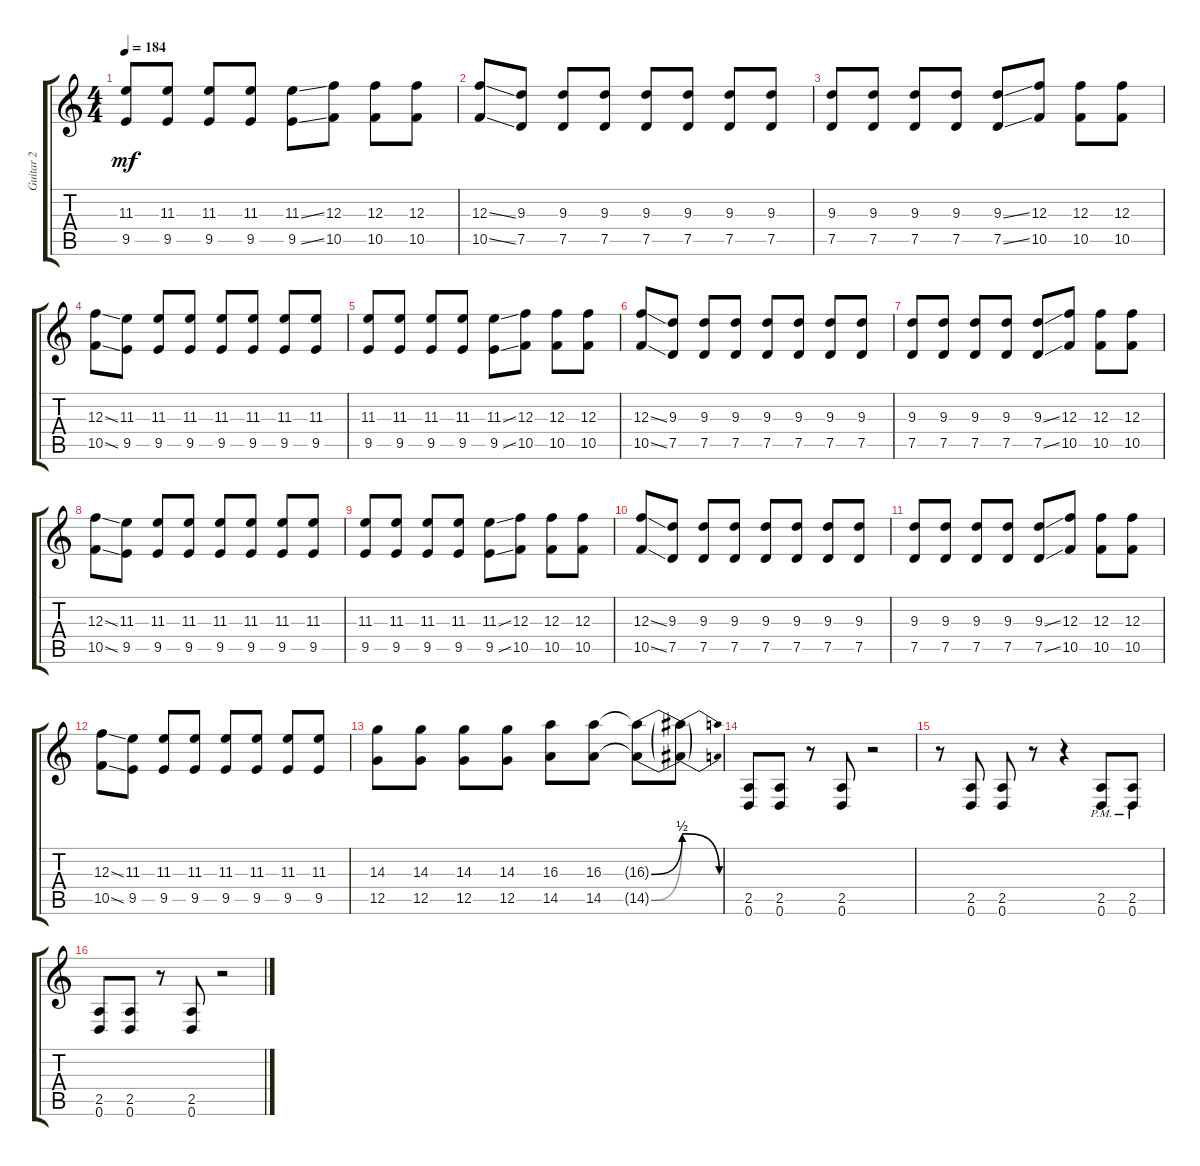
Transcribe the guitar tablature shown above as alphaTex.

\track ("Guitar 2" "Guitar 2") {instrument distortionguitar}
\staff {score tabs}
\tuning (D4 A3 F3 C3 G2 D2) {hide}
\ts (4 4)
\tempo 184
\clef g2
\ks c
(11.3 9.5).8{dy mf} (11.3 9.5).8 (11.3 9.5).8 (11.3 9.5).8 (11.3{ss} 9.5{ss}).8 (12.3 10.5).8 (12.3 10.5).8 (12.3 10.5).8 |
(12.3{ss} 10.5{ss}).8 (9.3 7.5).8 (9.3 7.5).8 (9.3 7.5).8 (9.3 7.5).8 (9.3 7.5).8 (9.3 7.5).8 (9.3 7.5).8 |
(9.3 7.5).8 (9.3 7.5).8 (9.3 7.5).8 (9.3 7.5).8 (9.3{ss} 7.5{ss}).8 (12.3 10.5).8 (12.3 10.5).8 (12.3 10.5).8 |
(12.3{ss} 10.5{ss}).8 (11.3 9.5).8 (11.3 9.5).8 (11.3 9.5).8 (11.3 9.5).8 (11.3 9.5).8 (11.3 9.5).8 (11.3 9.5).8 |
(11.3 9.5).8 (11.3 9.5).8 (11.3 9.5).8 (11.3 9.5).8 (11.3{ss} 9.5{ss}).8 (12.3 10.5).8 (12.3 10.5).8 (12.3 10.5).8 |
(12.3{ss} 10.5{ss}).8 (9.3 7.5).8 (9.3 7.5).8 (9.3 7.5).8 (9.3 7.5).8 (9.3 7.5).8 (9.3 7.5).8 (9.3 7.5).8 |
(9.3 7.5).8 (9.3 7.5).8 (9.3 7.5).8 (9.3 7.5).8 (9.3{ss} 7.5{ss}).8 (12.3 10.5).8 (12.3 10.5).8 (12.3 10.5).8 |
(12.3{ss} 10.5{ss}).8 (11.3 9.5).8 (11.3 9.5).8 (11.3 9.5).8 (11.3 9.5).8 (11.3 9.5).8 (11.3 9.5).8 (11.3 9.5).8 |
(11.3 9.5).8 (11.3 9.5).8 (11.3 9.5).8 (11.3 9.5).8 (11.3{ss} 9.5{ss}).8 (12.3 10.5).8 (12.3 10.5).8 (12.3 10.5).8 |
(12.3{ss} 10.5{ss}).8 (9.3 7.5).8 (9.3 7.5).8 (9.3 7.5).8 (9.3 7.5).8 (9.3 7.5).8 (9.3 7.5).8 (9.3 7.5).8 |
(9.3 7.5).8 (9.3 7.5).8 (9.3 7.5).8 (9.3 7.5).8 (9.3{ss} 7.5{ss}).8 (12.3 10.5).8 (12.3 10.5).8 (12.3 10.5).8 |
(12.3{ss} 10.5{ss}).8 (11.3 9.5).8 (11.3 9.5).8 (11.3 9.5).8 (11.3 9.5).8 (11.3 9.5).8 (11.3 9.5).8 (11.3 9.5).8 |
(14.3 12.5).8 (14.3 12.5).8 (14.3 12.5).8 (14.3 12.5).8 (16.3 14.5).8 (16.3 14.5).8 (16.3{be (bend 0 0 60 2) t} 14.5{be (bend 0 0 60 2) t}).8 (16.3{be (release 0 2 60 0) t} 14.5{be (release 0 2 60 0) t}).8 |
(2.5 0.6).8 (2.5 0.6).8 r.8 (2.5 0.6).8 r.2 |
r.8 (2.5 0.6).8 (2.5 0.6).8 r.8 r.4 (2.5{pm} 0.6{pm}).8 (2.5{pm} 0.6{pm}).8 |
(2.5 0.6).8 (2.5 0.6).8 r.8 (2.5 0.6).8 r.2
